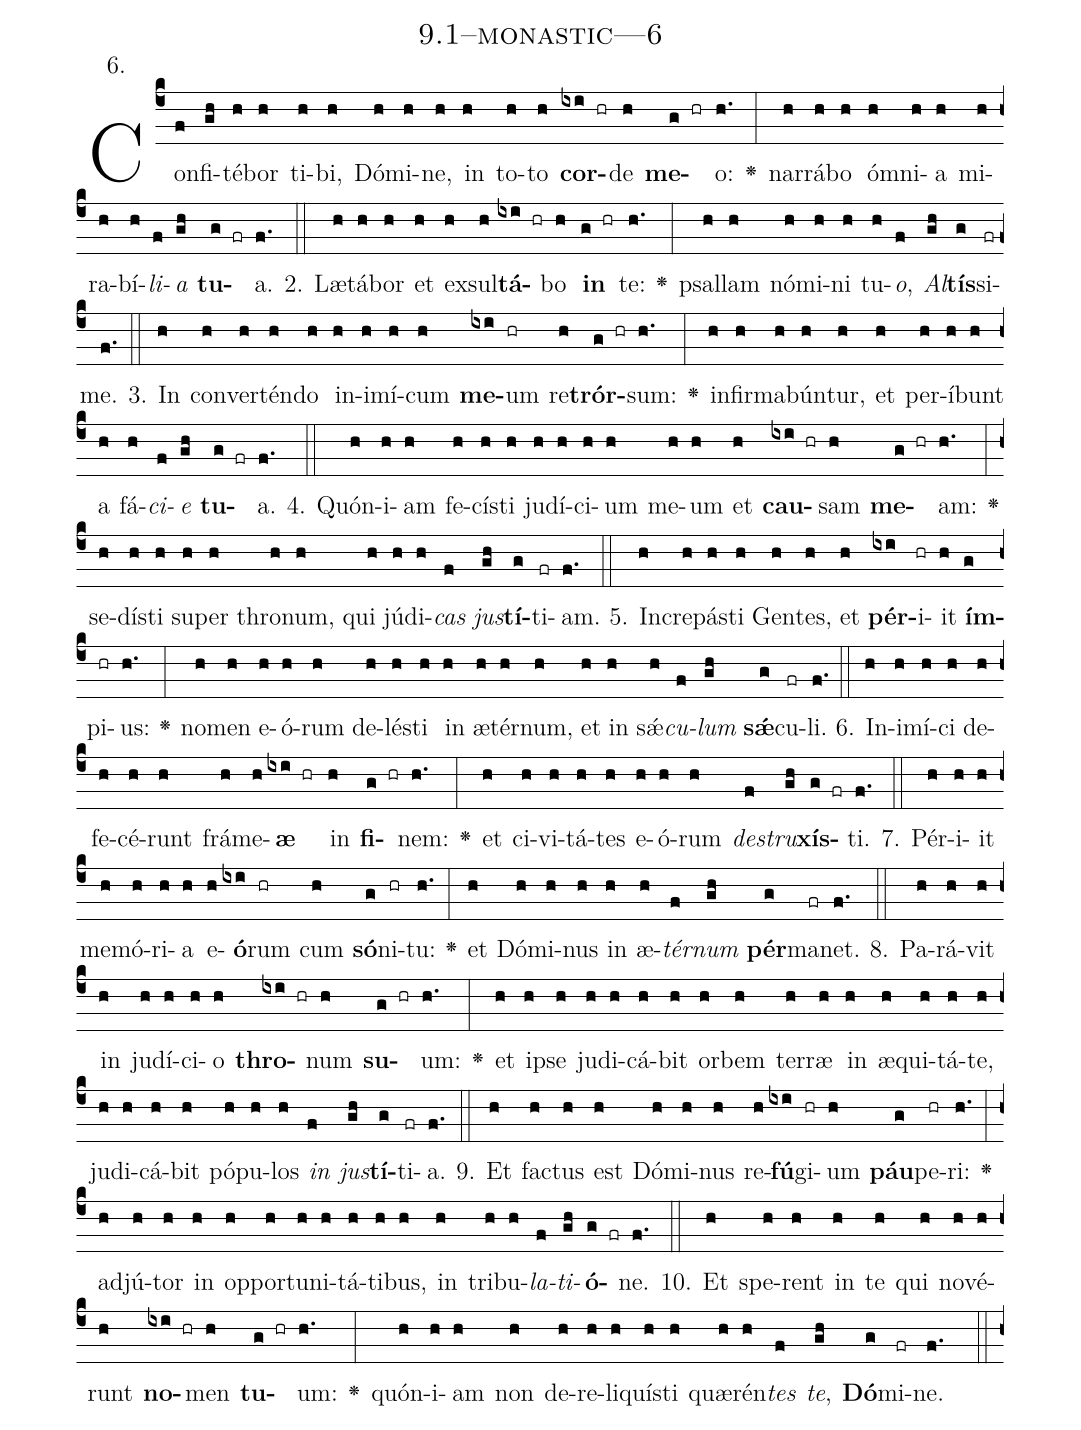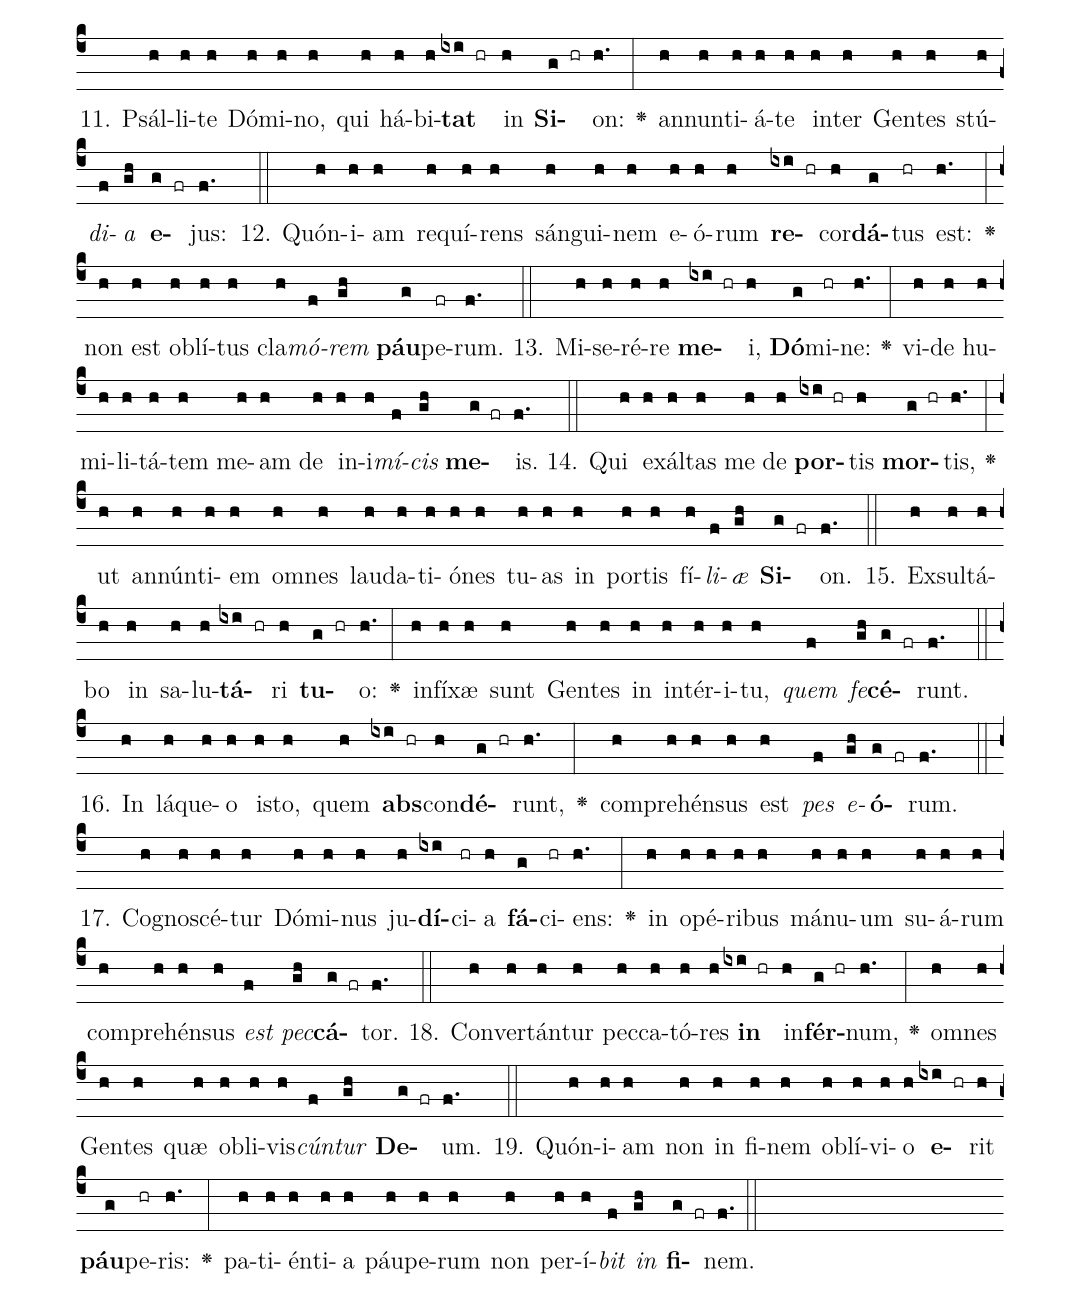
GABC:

name: 9.1--monastic---6;
annotation: 6.;
%%
(c4)Con(f)fi(gh)té(h)bor(h) ti(h)bi,(h) Dó(h)mi(h)ne,(h) in(h) to(h)to(h) <b>cor</b>(ixi hr)de(h) <b>me</b>(g hr)o:(h.) <v>\greheightstar</v>(:) nar(h)rá(h)bo(h) óm(h)ni(h)a(h) mi(h)ra(h)bí(h)<i>li</i>(f)<i>a</i>(gh) <b>tu</b>(g fr)a.(f.) (::)
2. Læ(h)tá(h)bor(h) et(h) ex(h)sul(h)<b>tá</b>(ixi hr)bo(h) <b>in</b>(g hr) te:(h.) <v>\greheightstar</v>(:) psal(h)lam(h) nó(h)mi(h)ni(h) tu(h)<i>o</i>,(f) <i>Al</i>(gh)<b>tís</b>(g)si(fr)me.(f.) (::)
3. In(h) con(h)ver(h)tén(h)do(h) in(h)i(h)mí(h)cum(h) <b>me</b>(ixi)um(hr) re(h)<b>trór</b>(g hr)sum:(h.) <v>\greheightstar</v>(:) in(h)fir(h)ma(h)bún(h)tur,(h) et(h) per(h)í(h)bunt(h) a(h) fá(h)<i>ci</i>(f)<i>e</i>(gh) <b>tu</b>(g fr)a.(f.) (::)
4. Quón(h)i(h)am(h) fe(h)cís(h)ti(h) ju(h)dí(h)ci(h)um(h) me(h)um(h) et(h) <b>cau</b>(ixi hr)sam(h) <b>me</b>(g hr)am:(h.) <v>\greheightstar</v>(:) se(h)dís(h)ti(h) su(h)per(h) thro(h)num,(h) qui(h) jú(h)di(h)<i>cas</i>(f) <i>jus</i>(gh)<b>tí</b>(g)ti(fr)am.(f.) (::)
5. In(h)cre(h)pás(h)ti(h) Gen(h)tes,(h) et(h) <b>pér</b>(ixi)i(hr)it(h) <b>ím</b>(g)pi(hr)us:(h.) <v>\greheightstar</v>(:) no(h)men(h) e(h)ó(h)rum(h) de(h)lés(h)ti(h) in(h) æ(h)tér(h)num,(h) et(h) in(h) sǽ(h)<i>cu</i>(f)<i>lum</i>(gh) <b>sǽ</b>(g)cu(fr)li.(f.) (::)
6. In(h)i(h)mí(h)ci(h) de(h)fe(h)cé(h)runt(h) frá(h)me(h)<b>æ</b>(ixi hr) in(h) <b>fi</b>(g hr)nem:(h.) <v>\greheightstar</v>(:) et(h) ci(h)vi(h)tá(h)tes(h) e(h)ó(h)rum(h) <i>de</i>(f)<i>stru</i>(gh)<b>xís</b>(g fr)ti.(f.) (::)
7. Pér(h)i(h)it(h) me(h)mó(h)ri(h)a(h) e(h)<b>ó</b>(ixi)rum(hr) cum(h) <b>só</b>(g)ni(hr)tu:(h.) <v>\greheightstar</v>(:) et(h) Dó(h)mi(h)nus(h) in(h) æ(h)<i>tér</i>(f)<i>num</i>(gh) <b>pér</b>(g)ma(fr)net.(f.) (::)
8. Pa(h)rá(h)vit(h) in(h) ju(h)dí(h)ci(h)o(h) <b>thro</b>(ixi hr)num(h) <b>su</b>(g hr)um:(h.) <v>\greheightstar</v>(:) et(h) ip(h)se(h) ju(h)di(h)cá(h)bit(h) or(h)bem(h) ter(h)ræ(h) in(h) æ(h)qui(h)tá(h)te,(h) ju(h)di(h)cá(h)bit(h) pó(h)pu(h)los(h) <i>in</i>(f) <i>jus</i>(gh)<b>tí</b>(g)ti(fr)a.(f.) (::)
9. Et(h) fac(h)tus(h) est(h) Dó(h)mi(h)nus(h) re(h)<b>fú</b>(ixi)gi(hr)um(h) <b>páu</b>(g)pe(hr)ri:(h.) <v>\greheightstar</v>(:) ad(h)jú(h)tor(h) in(h) op(h)por(h)tu(h)ni(h)tá(h)ti(h)bus,(h) in(h) tri(h)bu(h)<i>la</i>(f)<i>ti</i>(gh)<b>ó</b>(g fr)ne.(f.) (::)
10. Et(h) spe(h)rent(h) in(h) te(h) qui(h) no(h)vé(h)runt(h) <b>no</b>(ixi hr)men(h) <b>tu</b>(g hr)um:(h.) <v>\greheightstar</v>(:) quón(h)i(h)am(h) non(h) de(h)re(h)li(h)quís(h)ti(h) quæ(h)rén(h)<i>tes</i>(f) <i>te</i>,(gh) <b>Dó</b>(g)mi(fr)ne.(f.) (::)
11. Psál(h)li(h)te(h) Dó(h)mi(h)no,(h) qui(h) há(h)bi(h)<b>tat</b>(ixi hr) in(h) <b>Si</b>(g hr)on:(h.) <v>\greheightstar</v>(:) an(h)nun(h)ti(h)á(h)te(h) in(h)ter(h) Gen(h)tes(h) stú(h)<i>di</i>(f)<i>a</i>(gh) <b>e</b>(g fr)jus:(f.) (::)
12. Quón(h)i(h)am(h) re(h)quí(h)rens(h) sán(h)gui(h)nem(h) e(h)ó(h)rum(h) <b>re</b>(ixi hr)cor(h)<b>dá</b>(g)tus(hr) est:(h.) <v>\greheightstar</v>(:) non(h) est(h) ob(h)lí(h)tus(h) cla(h)<i>mó</i>(f)<i>rem</i>(gh) <b>páu</b>(g)pe(fr)rum.(f.) (::)
13. Mi(h)se(h)ré(h)re(h) <b>me</b>(ixi hr)i,(h) <b>Dó</b>(g)mi(hr)ne:(h.) <v>\greheightstar</v>(:) vi(h)de(h) hu(h)mi(h)li(h)tá(h)tem(h) me(h)am(h) de(h) in(h)i(h)<i>mí</i>(f)<i>cis</i>(gh) <b>me</b>(g fr)is.(f.) (::)
14. Qui(h) ex(h)ál(h)tas(h) me(h) de(h) <b>por</b>(ixi hr)tis(h) <b>mor</b>(g hr)tis,(h.) <v>\greheightstar</v>(:) ut(h) an(h)nún(h)ti(h)em(h) om(h)nes(h) lau(h)da(h)ti(h)ó(h)nes(h) tu(h)as(h) in(h) por(h)tis(h) fí(h)<i>li</i>(f)<i>æ</i>(gh) <b>Si</b>(g fr)on.(f.) (::)
15. Ex(h)sul(h)tá(h)bo(h) in(h) sa(h)lu(h)<b>tá</b>(ixi hr)ri(h) <b>tu</b>(g hr)o:(h.) <v>\greheightstar</v>(:) in(h)fí(h)xæ(h) sunt(h) Gen(h)tes(h) in(h) in(h)tér(h)i(h)tu,(h) <i>quem</i>(f) <i>fe</i>(gh)<b>cé</b>(g fr)runt.(f.) (::)
16. In(h) lá(h)que(h)o(h) is(h)to,(h) quem(h) <b>abs</b>(ixi hr)con(h)<b>dé</b>(g hr)runt,(h.) <v>\greheightstar</v>(:) com(h)pre(h)hén(h)sus(h) est(h) <i>pes</i>(f) <i>e</i>(gh)<b>ó</b>(g fr)rum.(f.) (::)
17. Co(h)gno(h)scé(h)tur(h) Dó(h)mi(h)nus(h) ju(h)<b>dí</b>(ixi)ci(hr)a(h) <b>fá</b>(g)ci(hr)ens:(h.) <v>\greheightstar</v>(:) in(h) o(h)pé(h)ri(h)bus(h) má(h)nu(h)um(h) su(h)á(h)rum(h) com(h)pre(h)hén(h)sus(h) <i>est</i>(f) <i>pec</i>(gh)<b>cá</b>(g fr)tor.(f.) (::)
18. Con(h)ver(h)tán(h)tur(h) pec(h)ca(h)tó(h)res(h) <b>in</b>(ixi hr) in(h)<b>fér</b>(g hr)num,(h.) <v>\greheightstar</v>(:) om(h)nes(h) Gen(h)tes(h) quæ(h) ob(h)li(h)vis(h)<i>cún</i>(f)<i>tur</i>(gh) <b>De</b>(g fr)um.(f.) (::)
19. Quón(h)i(h)am(h) non(h) in(h) fi(h)nem(h) ob(h)lí(h)vi(h)o(h) <b>e</b>(ixi hr)rit(h) <b>páu</b>(g)pe(hr)ris:(h.) <v>\greheightstar</v>(:) pa(h)ti(h)én(h)ti(h)a(h) páu(h)pe(h)rum(h) non(h) per(h)í(h)<i>bit</i>(f) <i>in</i>(gh) <b>fi</b>(g fr)nem.(f.) (::)
